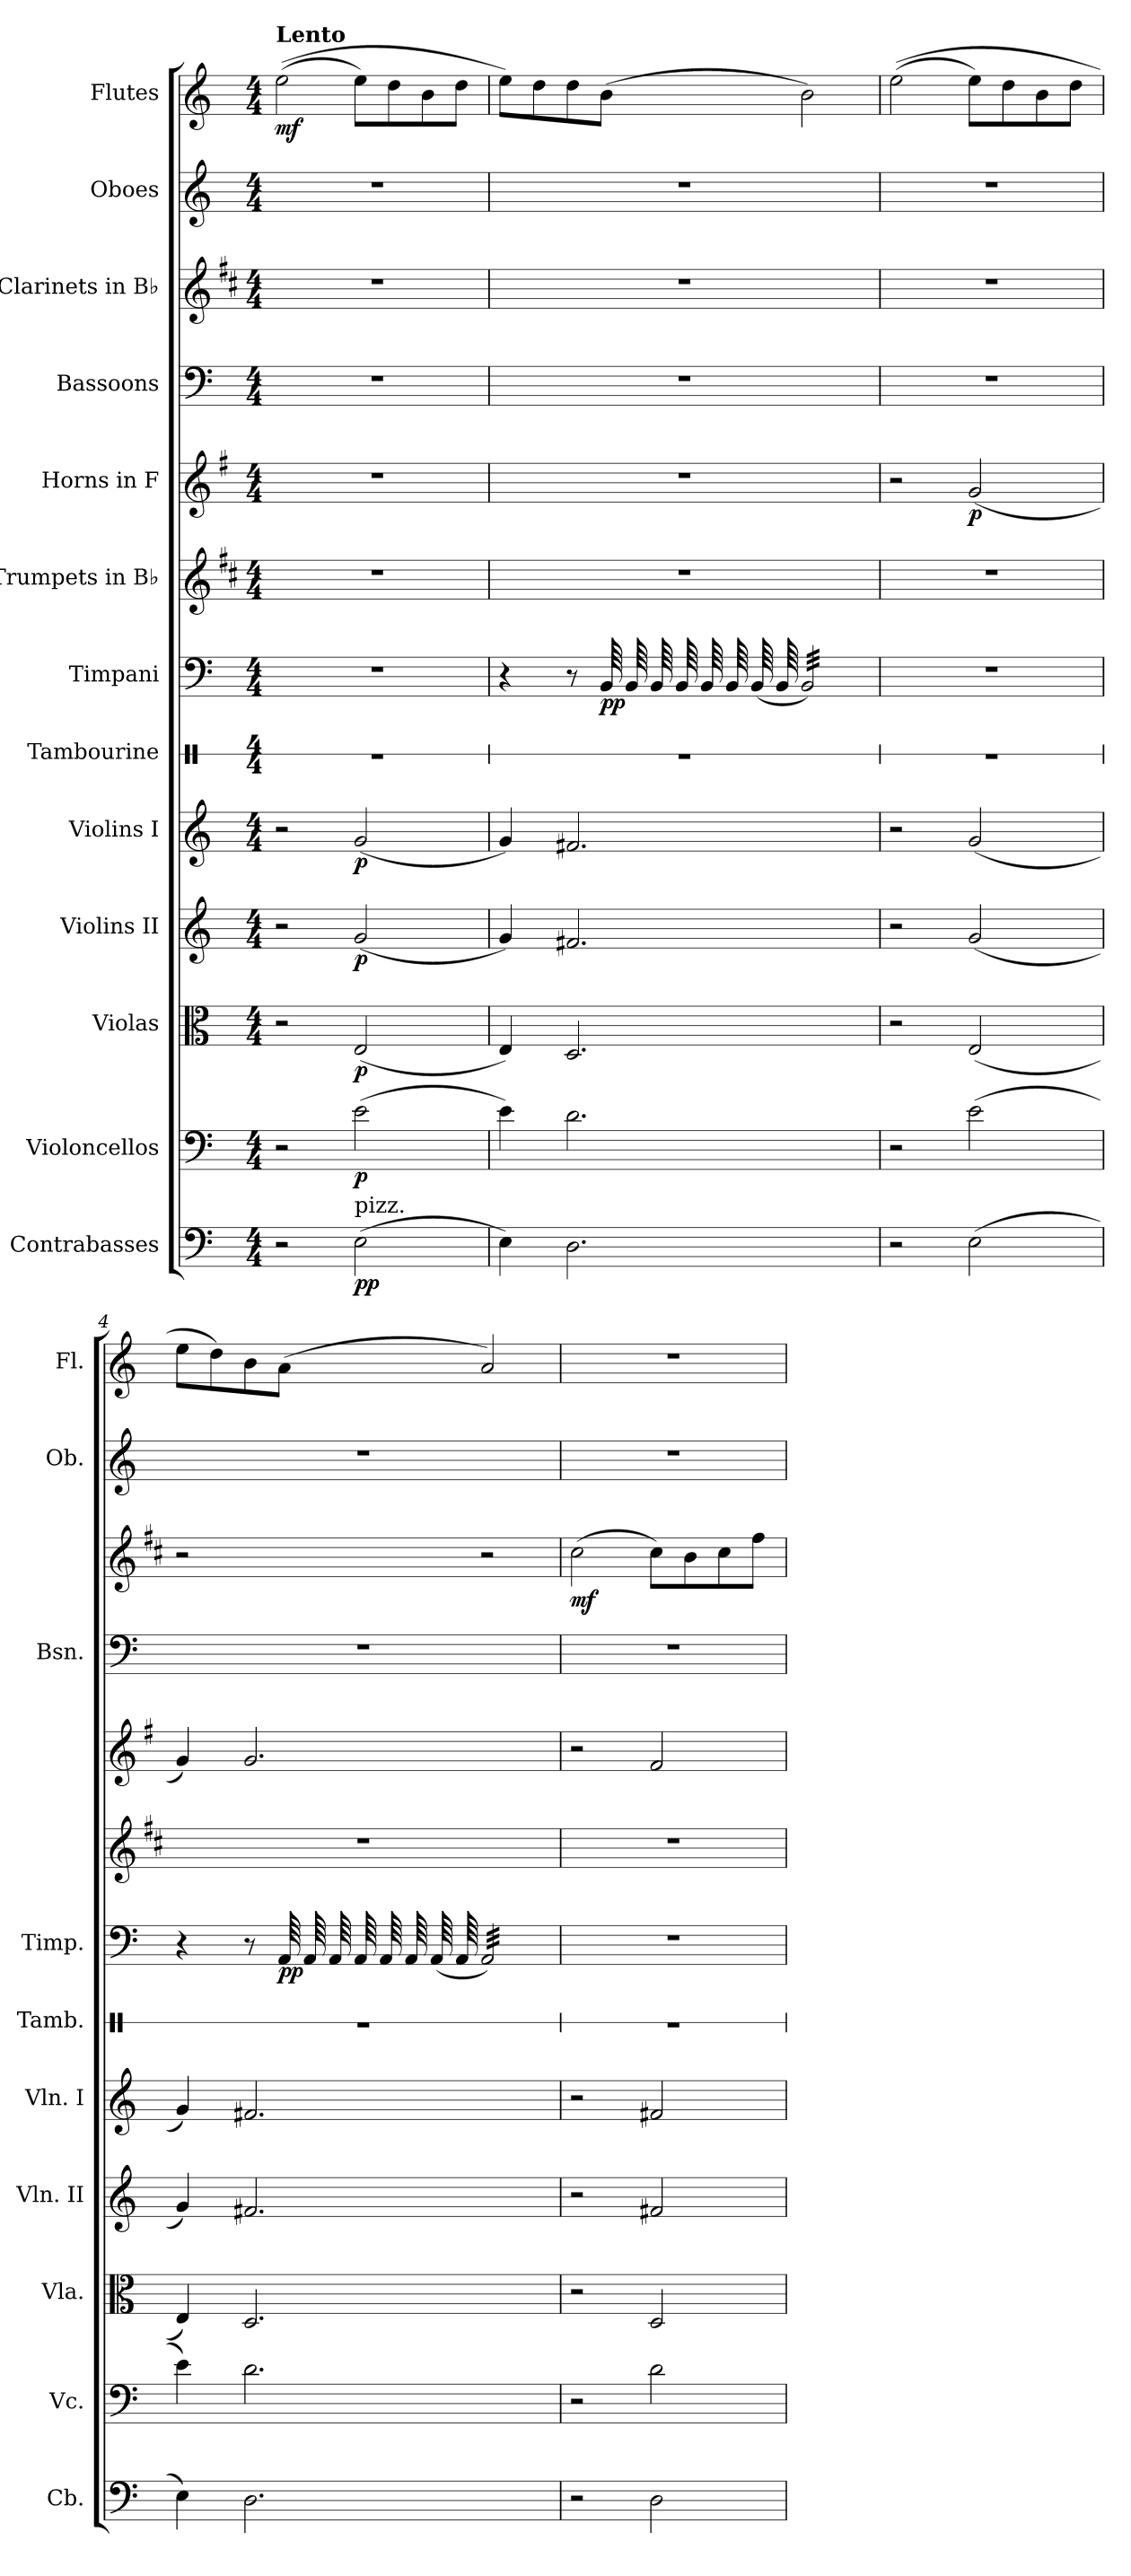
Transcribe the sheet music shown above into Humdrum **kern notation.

**kern	**dynam	**kern	**dynam	**kern	**dynam	**kern	**dynam	**kern	**dynam	**kern	**kern	**dynam	**kern	**kern	**dynam	**kern	**kern	**dynam	**kern	**kern	**dynam
*part13	*part13	*part12	*part12	*part11	*part11	*part10	*part10	*part9	*part9	*part8	*part7	*part7	*part6	*part5	*part5	*part4	*part3	*part3	*part2	*part1	*part1
*staff13	*staff13	*staff12	*staff12	*staff11	*staff11	*staff10	*staff10	*staff9	*staff9	*staff8	*staff7	*staff7	*staff6	*staff5	*staff5	*staff4	*staff3	*staff3	*staff2	*staff1	*staff1
*I"Contrabasses	*	*I"Violoncellos	*	*I"Violas	*	*I"Violins II	*	*I"Violins I	*	*I"Tambourine	*I"Timpani	*	*I"Trumpets in B♭	*I"Horns in F	*	*I"Bassoons	*I"Clarinets in B♭	*	*I"Oboes	*I"Flutes	*
*I'Cb.	*	*I'Vc.	*	*I'Vla.	*	*I'Vln. II	*	*I'Vln. I	*	*I'Tamb.	*I'Timp.	*	*	*	*	*I'Bsn.	*	*	*I'Ob.	*I'Fl.	*
*	*	*	*	*	*	*	*	*	*	*stria1	*	*	*	*	*	*	*	*	*	*	*
*clefF4	*	*clefF4	*	*clefC3	*	*clefG2	*	*clefG2	*	*clefX	*clefF4	*	*clefG2	*clefG2	*	*clefF4	*clefG2	*	*clefG2	*clefG2	*
*ITrd7c12	*	*	*	*	*	*	*	*	*	*	*	*	*ITrd1c2	*ITrd4c7	*	*	*ITrd1c2	*	*	*	*
*k[]	*	*k[]	*	*k[]	*	*k[]	*	*k[]	*	*k[]	*k[]	*	*k[]	*k[]	*	*k[]	*k[]	*	*k[]	*k[]	*
*M4/4	*	*M4/4	*	*M4/4	*	*M4/4	*	*M4/4	*	*M4/4	*M4/4	*	*M4/4	*M4/4	*	*M4/4	*M4/4	*	*M4/4	*M4/4	*
*MM60	*	*MM60	*	*MM60	*	*MM60	*	*MM60	*	*MM60	*MM60	*	*MM60	*MM60	*	*MM60	*MM60	*	*MM60	*MM60	*
=1	=1	=1	=1	=1	=1	=1	=1	=1	=1	=1	=1	=1	=1	=1	=1	=1	=1	=1	=1	=1	=1
!	!	!	!	!	!	!	!	!	!	!	!	!	!	!	!	!	!	!	!	!LO:TX:a:B:t=Lento	!
!	!	!	!	!	!	!	!	!	!	!	!	!	!	!	!	!	!	!	!	!	!LO:DY:b
2r	.	2r	.	2r	.	2r	.	2r	.	1r	1r	.	1r	1r	.	1r	1r	.	1r	(>(>2ee\	mf
!LO:TX:a:t=pizz.	!	!	!	!	!	!	!	!	!	!	!	!	!	!	!	!	!	!	!	!	!
!	!LO:DY:b	!	!LO:DY:b	!	!LO:DY:b	!	!LO:DY:b	!	!LO:DY:b	!	!	!	!	!	!	!	!	!	!	!	!
(>2EE\	pp	(>2e\	p	(<2E/	p	(<2g/	p	(<2g/	p	.	.	.	.	.	.	.	.	.	.	8ee\L)	.
.	.	.	.	.	.	.	.	.	.	.	.	.	.	.	.	.	.	.	.	8dd\	.
.	.	.	.	.	.	.	.	.	.	.	.	.	.	.	.	.	.	.	.	8b\	.
.	.	.	.	.	.	.	.	.	.	.	.	.	.	.	.	.	.	.	.	8dd\J	.
=2	=2	=2	=2	=2	=2	=2	=2	=2	=2	=2	=2	=2	=2	=2	=2	=2	=2	=2	=2	=2	=2
4EE\)	.	4e\)	.	4E/)	.	4g/)	.	4g/)	.	1r	4r	.	1r	1r	.	1r	1r	.	1r	8ee\L)	.
.	.	.	.	.	.	.	.	.	.	.	.	.	.	.	.	.	.	.	.	8dd\	.
2.DD\	.	2.d\	.	2.D/	.	2.f#X/	.	2.f#X/	.	.	8r	.	.	.	.	.	.	.	.	8dd\	.
!	!	!	!	!	!	!	!	!	!	!	!	!LO:DY:b	!	!	!	!	!	!	!	!	!
*	*	*	*	*	*	*	*	*	*	*	*tremolo	*	*	*	*	*	*	*	*	*	*
.	.	.	.	.	.	.	.	.	.	.	(<64BB/	pp	.	.	.	.	.	.	.	(>8b\J	.
.	.	.	.	.	.	.	.	.	.	.	(<64BB/	.	.	.	.	.	.	.	.	.	.
.	.	.	.	.	.	.	.	.	.	.	(<64BB/	.	.	.	.	.	.	.	.	.	.
.	.	.	.	.	.	.	.	.	.	.	(<64BB/	.	.	.	.	.	.	.	.	.	.
.	.	.	.	.	.	.	.	.	.	.	(<64BB/	.	.	.	.	.	.	.	.	.	.
.	.	.	.	.	.	.	.	.	.	.	(<64BB/	.	.	.	.	.	.	.	.	.	.
.	.	.	.	.	.	.	.	.	.	.	(<64BB/	.	.	.	.	.	.	.	.	.	.
.	.	.	.	.	.	.	.	.	.	.	64BB/	.	.	.	.	.	.	.	.	.	.
.	.	.	.	.	.	.	.	.	.	.	32BB/)LLL	.	.	.	.	.	.	.	.	2b\)	.
.	.	.	.	.	.	.	.	.	.	.	32BB/)	.	.	.	.	.	.	.	.	.	.
.	.	.	.	.	.	.	.	.	.	.	32BB/)	.	.	.	.	.	.	.	.	.	.
.	.	.	.	.	.	.	.	.	.	.	32BB/)	.	.	.	.	.	.	.	.	.	.
.	.	.	.	.	.	.	.	.	.	.	32BB/)	.	.	.	.	.	.	.	.	.	.
.	.	.	.	.	.	.	.	.	.	.	32BB/)	.	.	.	.	.	.	.	.	.	.
.	.	.	.	.	.	.	.	.	.	.	32BB/)	.	.	.	.	.	.	.	.	.	.
.	.	.	.	.	.	.	.	.	.	.	32BB/)	.	.	.	.	.	.	.	.	.	.
.	.	.	.	.	.	.	.	.	.	.	32BB/)	.	.	.	.	.	.	.	.	.	.
.	.	.	.	.	.	.	.	.	.	.	32BB/)	.	.	.	.	.	.	.	.	.	.
.	.	.	.	.	.	.	.	.	.	.	32BB/)	.	.	.	.	.	.	.	.	.	.
.	.	.	.	.	.	.	.	.	.	.	32BB/)	.	.	.	.	.	.	.	.	.	.
.	.	.	.	.	.	.	.	.	.	.	32BB/)	.	.	.	.	.	.	.	.	.	.
.	.	.	.	.	.	.	.	.	.	.	32BB/)	.	.	.	.	.	.	.	.	.	.
.	.	.	.	.	.	.	.	.	.	.	32BB/)	.	.	.	.	.	.	.	.	.	.
.	.	.	.	.	.	.	.	.	.	.	32BB/)JJJ	.	.	.	.	.	.	.	.	.	.
=3	=3	=3	=3	=3	=3	=3	=3	=3	=3	=3	=3	=3	=3	=3	=3	=3	=3	=3	=3	=3	=3
2r	.	2r	.	2r	.	2r	.	2r	.	1r	1r	.	1r	2r	.	1r	1r	.	1r	(>(>2ee\	.
!	!	!	!	!	!	!	!	!	!	!	!	!	!	!	!LO:DY:b	!	!	!	!	!	!
(>2EE\	.	(>2e\	.	(<2E/	.	(<2g/	.	(<2g/	.	.	.	.	.	(<2c/	p	.	.	.	.	8ee\L)	.
.	.	.	.	.	.	.	.	.	.	.	.	.	.	.	.	.	.	.	.	8dd\	.
.	.	.	.	.	.	.	.	.	.	.	.	.	.	.	.	.	.	.	.	8b\	.
.	.	.	.	.	.	.	.	.	.	.	.	.	.	.	.	.	.	.	.	8dd\J	.
=4	=4	=4	=4	=4	=4	=4	=4	=4	=4	=4	=4	=4	=4	=4	=4	=4	=4	=4	=4	=4	=4
4EE\)	.	4e\)	.	4E/)	.	4g/)	.	4g/)	.	1r	4r	.	1r	4c/)	.	1r	2r	.	1r	8ee\L	.
.	.	.	.	.	.	.	.	.	.	.	.	.	.	.	.	.	.	.	.	8dd\)	.
2.DD\	.	2.d\	.	2.D/	.	2.f#X/	.	2.f#X/	.	.	8r	.	.	2.c/	.	.	.	.	.	8b\	.
!	!	!	!	!	!	!	!	!	!	!	!	!LO:DY:b	!	!	!	!	!	!	!	!	!
.	.	.	.	.	.	.	.	.	.	.	(<64AA/	pp	.	.	.	.	.	.	.	(>8a\J	.
.	.	.	.	.	.	.	.	.	.	.	(<64AA/	.	.	.	.	.	.	.	.	.	.
.	.	.	.	.	.	.	.	.	.	.	(<64AA/	.	.	.	.	.	.	.	.	.	.
.	.	.	.	.	.	.	.	.	.	.	(<64AA/	.	.	.	.	.	.	.	.	.	.
.	.	.	.	.	.	.	.	.	.	.	(<64AA/	.	.	.	.	.	.	.	.	.	.
.	.	.	.	.	.	.	.	.	.	.	(<64AA/	.	.	.	.	.	.	.	.	.	.
.	.	.	.	.	.	.	.	.	.	.	(<64AA/	.	.	.	.	.	.	.	.	.	.
.	.	.	.	.	.	.	.	.	.	.	64AA/	.	.	.	.	.	.	.	.	.	.
.	.	.	.	.	.	.	.	.	.	.	32AA/)LLL	.	.	.	.	.	2r	.	.	2a/)	.
.	.	.	.	.	.	.	.	.	.	.	32AA/)	.	.	.	.	.	.	.	.	.	.
.	.	.	.	.	.	.	.	.	.	.	32AA/)	.	.	.	.	.	.	.	.	.	.
.	.	.	.	.	.	.	.	.	.	.	32AA/)	.	.	.	.	.	.	.	.	.	.
.	.	.	.	.	.	.	.	.	.	.	32AA/)	.	.	.	.	.	.	.	.	.	.
.	.	.	.	.	.	.	.	.	.	.	32AA/)	.	.	.	.	.	.	.	.	.	.
.	.	.	.	.	.	.	.	.	.	.	32AA/)	.	.	.	.	.	.	.	.	.	.
.	.	.	.	.	.	.	.	.	.	.	32AA/)	.	.	.	.	.	.	.	.	.	.
.	.	.	.	.	.	.	.	.	.	.	32AA/)	.	.	.	.	.	.	.	.	.	.
.	.	.	.	.	.	.	.	.	.	.	32AA/)	.	.	.	.	.	.	.	.	.	.
.	.	.	.	.	.	.	.	.	.	.	32AA/)	.	.	.	.	.	.	.	.	.	.
.	.	.	.	.	.	.	.	.	.	.	32AA/)	.	.	.	.	.	.	.	.	.	.
.	.	.	.	.	.	.	.	.	.	.	32AA/)	.	.	.	.	.	.	.	.	.	.
.	.	.	.	.	.	.	.	.	.	.	32AA/)	.	.	.	.	.	.	.	.	.	.
.	.	.	.	.	.	.	.	.	.	.	32AA/)	.	.	.	.	.	.	.	.	.	.
.	.	.	.	.	.	.	.	.	.	.	32AA/)JJJ	.	.	.	.	.	.	.	.	.	.
*	*	*	*	*	*	*	*	*	*	*	*Xtremolo	*	*	*	*	*	*	*	*	*	*
=5	=5	=5	=5	=5	=5	=5	=5	=5	=5	=5	=5	=5	=5	=5	=5	=5	=5	=5	=5	=5	=5
!	!	!	!	!	!	!	!	!	!	!	!	!	!	!	!	!	!	!LO:DY:b	!	!	!
2r	.	2r	.	2r	.	2r	.	2r	.	1r	1r	.	1r	2r	.	1r	(>2b\	mf	1r	1r	.
2DD\	.	2d\	.	2D/	.	2f#X/	.	2f#X/	.	.	.	.	.	2B/	.	.	8b\L)	.	.	.	.
.	.	.	.	.	.	.	.	.	.	.	.	.	.	.	.	.	8a\	.	.	.	.
.	.	.	.	.	.	.	.	.	.	.	.	.	.	.	.	.	8b\	.	.	.	.
.	.	.	.	.	.	.	.	.	.	.	.	.	.	.	.	.	8ee\J	.	.	.	.
=	=	=	=	=	=	=	=	=	=	=	=	=	=	=	=	=	=	=	=	=	=
*-	*-	*-	*-	*-	*-	*-	*-	*-	*-	*-	*-	*-	*-	*-	*-	*-	*-	*-	*-	*-	*-
